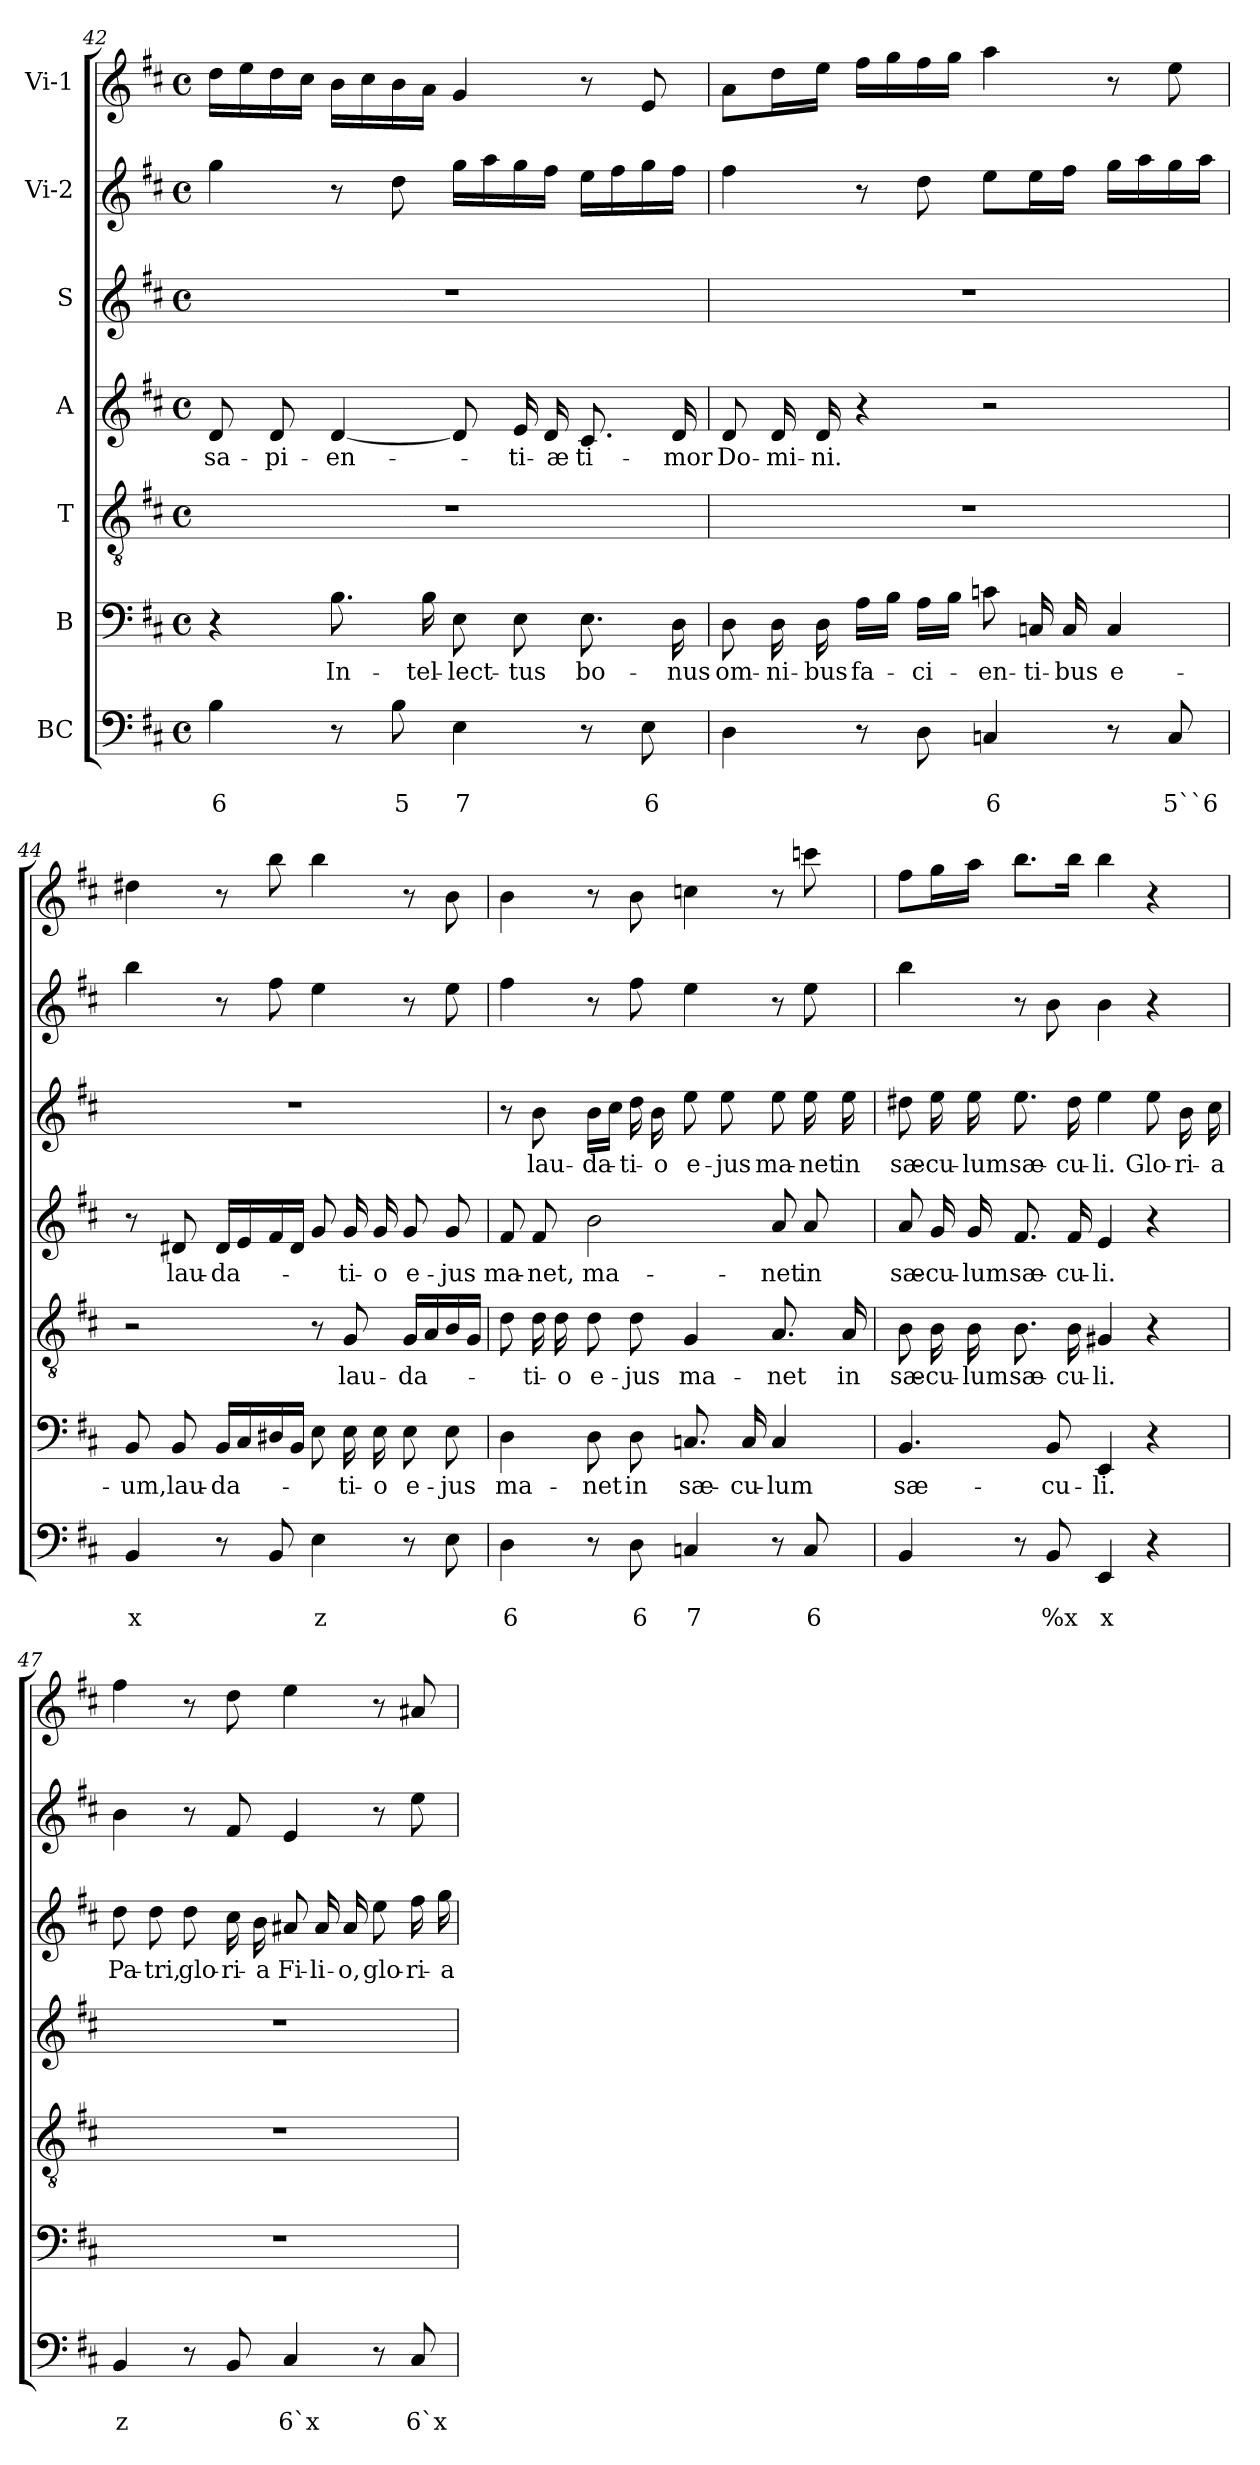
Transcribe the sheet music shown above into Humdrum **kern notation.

**kern	**text	**text	**kern	**text	**kern	**text	**kern	**text	**kern	**text	**kern	**kern
*part7	*part7	*part7	*part6	*part6	*part5	*part5	*part4	*part4	*part3	*part3	*part2	*part1
*staff7	*staff7	*staff7	*staff6	*staff6	*staff5	*staff5	*staff4	*staff4	*staff3	*staff3	*staff2	*staff1
*I"BC	*	*	*I"B	*	*I"T	*	*I"A	*	*I"S	*	*I"Vi-2	*I"Vi-1
!!LO:LB:g=z
*clefF4	*	*	*clefF4	*	*clefGv2	*	*clefG2	*	*clefG2	*	*clefG2	*clefG2
*k[f#c#]	*	*	*k[f#c#]	*	*k[f#c#]	*	*k[f#c#]	*	*k[f#c#]	*	*k[f#c#]	*k[f#c#]
*D:	*	*	*D:	*	*D:	*	*D:	*	*D:	*	*D:	*D:
*M4/4	*	*	*M4/4	*	*M4/4	*	*M4/4	*	*M4/4	*	*M4/4	*M4/4
*met(c)	*	*	*met(c)	*	*met(c)	*	*met(c)	*	*met(c)	*	*met(c)	*met(c)
=42	=42	=42	=42	=42	=42	=42	=42	=42	=42	=42	=42	=42
!	!	!LO:LY:b	!	!	!	!	!	!LO:LY:b	!	!	!	!
4B\	.	6	4r	.	1r	.	8d/	sa-	1r	.	4gg\	16dd\LL
.	.	.	.	.	.	.	.	.	.	.	.	16ee\
!	!	!	!	!	!	!	!	!LO:LY:b	!	!	!	!
.	.	.	.	.	.	.	8d/	-pi-	.	.	.	16dd\
.	.	.	.	.	.	.	.	.	.	.	.	16cc#\JJ
!	!	!	!	!LO:LY:b	!	!	!	!LO:LY:b	!	!	!	!
8r	.	.	8.B\	In-	.	.	[4d/	-en-	.	.	8r	16b\LL
.	.	.	.	.	.	.	.	.	.	.	.	16cc#\
!	!	!LO:LY:b	!	!	!	!	!	!	!	!	!	!
8B\	.	5	.	.	.	.	.	.	.	.	8dd\	16b\
!	!	!	!	!LO:LY:b	!	!	!	!	!	!	!	!
.	.	.	16B\	-tel-	.	.	.	.	.	.	.	16a\JJ
!	!	!LO:LY:b	!	!LO:LY:b	!	!	!	!	!	!	!	!
4E\	.	7	8E\	-lect-	.	.	8d/]	.	.	.	16gg\LL	4g/
.	.	.	.	.	.	.	.	.	.	.	16aa\	.
!	!	!	!	!LO:LY:b	!	!	!	!LO:LY:b	!	!	!	!
.	.	.	8E\	-tus	.	.	16e/	-ti-	.	.	16gg\	.
!	!	!	!	!	!	!	!	!LO:LY:b	!	!	!	!
.	.	.	.	.	.	.	16d/	-æ	.	.	16ff#\JJ	.
!	!	!	!	!LO:LY:b	!	!	!	!LO:LY:b	!	!	!	!
8r	.	.	8.E\	bo-	.	.	8.c#/	ti-	.	.	16ee\LL	8r
.	.	.	.	.	.	.	.	.	.	.	16ff#\	.
!	!	!LO:LY:b	!	!	!	!	!	!	!	!	!	!
8E\	.	6	.	.	.	.	.	.	.	.	16gg\	8e/
!	!	!	!	!LO:LY:b	!	!	!	!LO:LY:b	!	!	!	!
.	.	.	16D\	-nus	.	.	16d/	-mor	.	.	16ff#\JJ	.
=43	=43	=43	=43	=43	=43	=43	=43	=43	=43	=43	=43	=43
!	!	!	!	!LO:LY:b	!	!	!	!LO:LY:b	!	!	!	!
4D\	.	.	8D\	om-	1r	.	8d/	Do-	1r	.	4ff#\	8a\L
!	!	!	!	!LO:LY:b	!	!	!	!LO:LY:b	!	!	!	!
.	.	.	16D\	-ni-	.	.	16d/	-mi-	.	.	.	16dd\L
!	!	!	!	!LO:LY:b	!	!	!	!LO:LY:b	!	!	!	!
.	.	.	16D\	-bus	.	.	16d/	-ni.	.	.	.	16ee\JJ
!	!	!	!	!LO:LY:b	!	!	!	!	!	!	!	!
8r	.	.	16A\LL	fa-	.	.	4r	.	.	.	8r	16ff#\LL
.	.	.	16B\JJ	.	.	.	.	.	.	.	.	16gg\
!	!	!	!	!LO:LY:b	!	!	!	!	!	!	!	!
8D\	.	.	16A\LL	-ci-	.	.	.	.	.	.	8dd\	16ff#\
.	.	.	16B\JJ	.	.	.	.	.	.	.	.	16gg\JJ
!	!	!LO:LY:b	!	!LO:LY:b	!	!	!	!	!	!	!	!
4Cn/	.	6	8cn\	-en-	.	.	2r	.	.	.	8ee\L	4aa\
!	!	!	!	!LO:LY:b	!	!	!	!	!	!	!	!
.	.	.	16Cn/	-ti-	.	.	.	.	.	.	16ee\L	.
!	!	!	!	!LO:LY:b	!	!	!	!	!	!	!	!
.	.	.	16C/	-bus	.	.	.	.	.	.	16ff#\JJ	.
!	!	!	!	!LO:LY:b	!	!	!	!	!	!	!	!
8r	.	.	4C/	e-	.	.	.	.	.	.	16gg\LL	8r
.	.	.	.	.	.	.	.	.	.	.	16aa\	.
!	!	!LO:LY:b	!	!	!	!	!	!	!	!	!	!
8C/	.	5``6	.	.	.	.	.	.	.	.	16gg\	8ee\
.	.	.	.	.	.	.	.	.	.	.	16aa\JJ	.
=44	=44	=44	=44	=44	=44	=44	=44	=44	=44	=44	=44	=44
!	!	!LO:LY:b	!	!LO:LY:b	!	!	!	!	!	!	!	!
4BB/	.	x	8BB/	-um,	2r	.	8r	.	1r	.	4bb\	4dd#X\
!	!	!	!	!LO:LY:b	!	!	!	!LO:LY:b	!	!	!	!
.	.	.	8BB/	lau-	.	.	8d#X/	lau-	.	.	.	.
!	!	!	!	!LO:LY:b	!	!	!	!LO:LY:b	!	!	!	!
8r	.	.	16BB/LL	-da-	.	.	16d#/LL	-da-	.	.	8r	8r
.	.	.	16C#/	.	.	.	16e/	.	.	.	.	.
8BB/	.	.	16D#X/	.	.	.	16f#/	.	.	.	8ff#\	8bb\
.	.	.	16BB/JJ	.	.	.	16d#/JJ	.	.	.	.	.
!	!	!LO:LY:b	!	!	!	!	!	!	!	!	!	!
4E\	.	z	8E\	.	8r	.	8g/	.	.	.	4ee\	4bb\
!	!	!	!	!LO:LY:b	!	!LO:LY:b	!	!LO:LY:b	!	!	!	!
.	.	.	16E\	-ti-	8G/	lau-	16g/	-ti-	.	.	.	.
!	!	!	!	!LO:LY:b	!	!	!	!LO:LY:b	!	!	!	!
.	.	.	16E\	-o	.	.	16g/	-o	.	.	.	.
!	!	!	!	!LO:LY:b	!	!LO:LY:b	!	!LO:LY:b	!	!	!	!
8r	.	.	8E\	e-	16G/LL	-da-	8g/	e-	.	.	8r	8r
.	.	.	.	.	16A/	.	.	.	.	.	.	.
!	!	!	!	!LO:LY:b	!	!	!	!LO:LY:b	!	!	!	!
8E\	.	.	8E\	-jus	16B/	.	8g/	-jus	.	.	8ee\	8b\
.	.	.	.	.	16G/JJ	.	.	.	.	.	.	.
!!LO:PB:g=z
=45	=45	=45	=45	=45	=45	=45	=45	=45	=45	=45	=45	=45
!	!	!LO:LY:b	!	!LO:LY:b	!	!	!	!LO:LY:b	!	!	!	!
4D\	.	6	4D\	ma-	8d\	.	8f#/	ma-	8r	.	4ff#\	4b\
!	!	!	!	!	!	!LO:LY:b	!	!LO:LY:b	!	!LO:LY:b	!	!
.	.	.	.	.	16d\	-ti-	8f#/	-net,	8b\	lau-	.	.
!	!	!	!	!	!	!LO:LY:b	!	!	!	!	!	!
.	.	.	.	.	16d\	-o	.	.	.	.	.	.
!	!	!	!	!LO:LY:b	!	!LO:LY:b	!	!LO:LY:b	!	!LO:LY:b	!	!
8r	.	.	8D\	-net	8d\	e-	2b\	ma-	16b\LL	-da-	8r	8r
.	.	.	.	.	.	.	.	.	16cc#\JJ	.	.	.
!	!	!LO:LY:b	!	!LO:LY:b	!	!LO:LY:b	!	!	!	!LO:LY:b	!	!
8D\	.	6	8D\	in	8d\	-jus	.	.	16dd\	-ti-	8ff#\	8b\
!	!	!	!	!	!	!	!	!	!	!LO:LY:b	!	!
.	.	.	.	.	.	.	.	.	16b\	-o	.	.
!	!	!LO:LY:b	!	!LO:LY:b	!	!LO:LY:b	!	!	!	!LO:LY:b	!	!
4Cn/	.	7	8.Cn/	sæ-	4G/	ma-	.	.	8ee\	e-	4ee\	4ccn\
!	!	!	!	!	!	!	!	!	!	!LO:LY:b	!	!
.	.	.	.	.	.	.	.	.	8ee\	-jus	.	.
!	!	!	!	!LO:LY:b	!	!	!	!	!	!	!	!
.	.	.	16C/	-cu-	.	.	.	.	.	.	.	.
!	!	!	!	!LO:LY:b	!	!LO:LY:b	!	!LO:LY:b	!	!LO:LY:b	!	!
8r	.	.	4C/	-lum	8.A/	-net	8a/	-net	8ee\	ma-	8r	8r
!	!	!LO:LY:b	!	!	!	!	!	!LO:LY:b	!	!LO:LY:b	!	!
8C/	.	6	.	.	.	.	8a/	in	16ee\	-net	8ee\	8cccn\
!	!	!	!	!	!	!LO:LY:b	!	!	!	!LO:LY:b	!	!
.	.	.	.	.	16A/	in	.	.	16ee\	in	.	.
=46	=46	=46	=46	=46	=46	=46	=46	=46	=46	=46	=46	=46
!	!	!	!	!LO:LY:b	!	!LO:LY:b	!	!LO:LY:b	!	!LO:LY:b	!	!
4BB/	.	.	4.BB/	sæ-	8B\	sæ-	8a/	sæ-	8dd#X\	sæ-	4bb\	8ff#\L
!	!	!	!	!	!	!LO:LY:b	!	!LO:LY:b	!	!LO:LY:b	!	!
.	.	.	.	.	16B\	-cu-	16g/	-cu-	16ee\	-cu-	.	16gg\L
!	!	!	!	!	!	!LO:LY:b	!	!LO:LY:b	!	!LO:LY:b	!	!
.	.	.	.	.	16B\	-lum	16g/	-lum	16ee\	-lum	.	16aa\JJ
!	!	!	!	!	!	!LO:LY:b	!	!LO:LY:b	!	!LO:LY:b	!	!
8r	.	.	.	.	8.B\	sæ-	8.f#/	sæ-	8.ee\	sæ-	8r	8.bb\L
!	!	!LO:LY:b	!	!LO:LY:b	!	!	!	!	!	!	!	!
8BB/	.	%x	8BB/	-cu-	.	.	.	.	.	.	8b\	.
!	!	!	!	!	!	!LO:LY:b	!	!LO:LY:b	!	!LO:LY:b	!	!
.	.	.	.	.	16B\	-cu-	16f#/	-cu-	16dd#\	-cu-	.	16bb\Jk
!	!	!LO:LY:b	!	!LO:LY:b	!	!LO:LY:b	!	!LO:LY:b	!	!LO:LY:b	!	!
4EE/	.	x	4EE/	-li.	4G#X/	-li.	4e/	-li.	4ee\	-li.	4b\	4bb\
!	!	!	!	!	!	!	!	!	!	!LO:LY:b	!	!
4r	.	.	4r	.	4r	.	4r	.	8ee\	Glo-	4r	4r
!	!	!	!	!	!	!	!	!	!	!LO:LY:b	!	!
.	.	.	.	.	.	.	.	.	16b\	-ri-	.	.
!	!	!	!	!	!	!	!	!	!	!LO:LY:b	!	!
.	.	.	.	.	.	.	.	.	16cc#\	-a	.	.
=47	=47	=47	=47	=47	=47	=47	=47	=47	=47	=47	=47	=47
!	!	!LO:LY:b	!	!	!	!	!	!	!	!LO:LY:b	!	!
4BB/	.	z	1r	.	1r	.	1r	.	8dd\	Pa-	4b\	4ff#\
!	!	!	!	!	!	!	!	!	!	!LO:LY:b	!	!
.	.	.	.	.	.	.	.	.	8dd\	-tri,	.	.
!	!	!	!	!	!	!	!	!	!	!LO:LY:b	!	!
8r	.	.	.	.	.	.	.	.	8dd\	glo-	8r	8r
!	!	!	!	!	!	!	!	!	!	!LO:LY:b	!	!
8BB/	.	.	.	.	.	.	.	.	16cc#\	-ri-	8f#/	8dd\
!	!	!	!	!	!	!	!	!	!	!LO:LY:b	!	!
.	.	.	.	.	.	.	.	.	16b\	-a	.	.
!	!	!LO:LY:b	!	!	!	!	!	!	!	!LO:LY:b	!	!
4C#/	.	6`x	.	.	.	.	.	.	8a#X/	Fi-	4e/	4ee\
!	!	!	!	!	!	!	!	!	!	!LO:LY:b	!	!
.	.	.	.	.	.	.	.	.	16a#/	-li-	.	.
!	!	!	!	!	!	!	!	!	!	!LO:LY:b	!	!
.	.	.	.	.	.	.	.	.	16a#/	-o,	.	.
!	!	!	!	!	!	!	!	!	!	!LO:LY:b	!	!
8r	.	.	.	.	.	.	.	.	8ee\	glo-	8r	8r
!	!	!LO:LY:b	!	!	!	!	!	!	!	!LO:LY:b	!	!
8C#/	.	6`x	.	.	.	.	.	.	16ff#\	-ri-	8ee\	8a#X/
!	!	!	!	!	!	!	!	!	!	!LO:LY:b	!	!
.	.	.	.	.	.	.	.	.	16gg\	-a	.	.
=	=	=	=	=	=	=	=	=	=	=	=	=
*-	*-	*-	*-	*-	*-	*-	*-	*-	*-	*-	*-	*-
